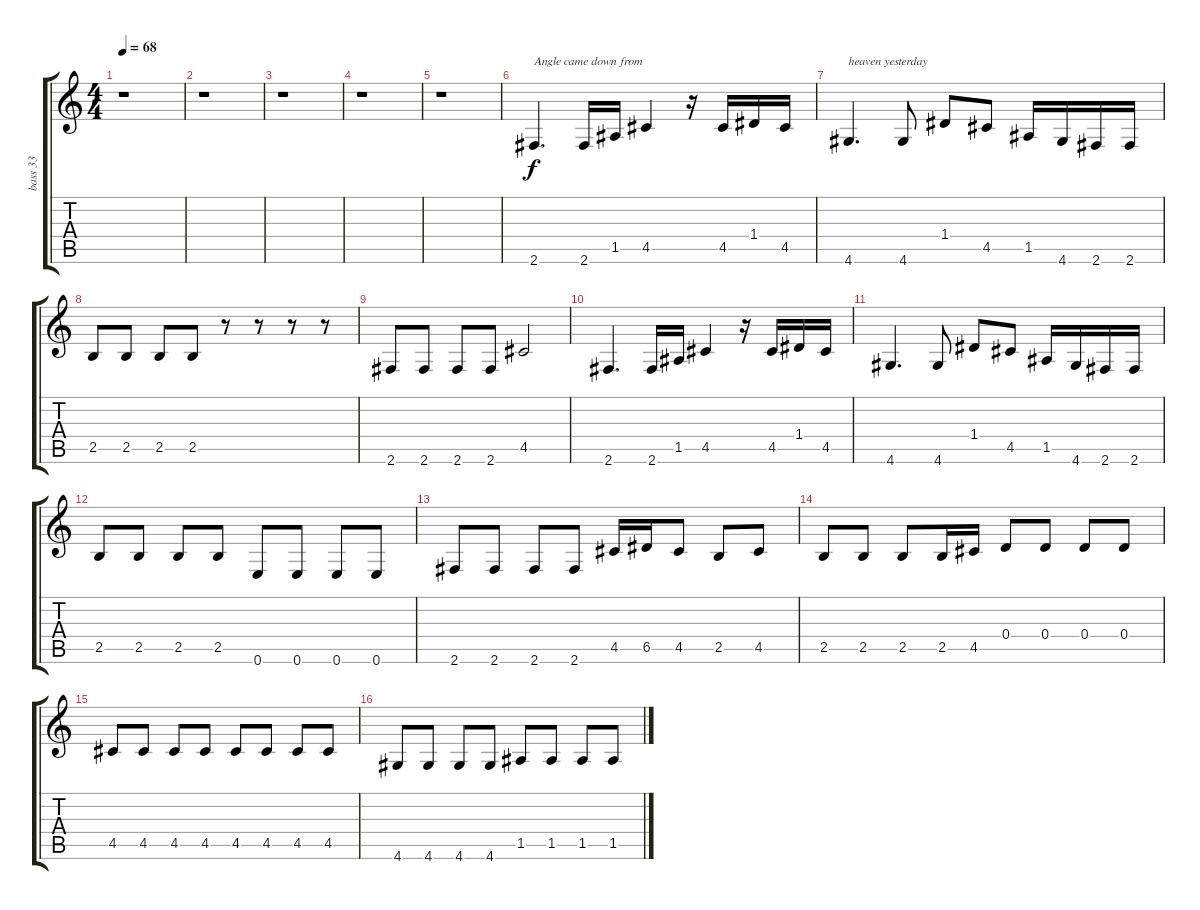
\track ("bass 33" "bass 33") {instrument electricbassfinger}
\staff {score tabs}
\tuning (E4 B3 G3 D3 A2 E2) {hide}
\ts (4 4)
\tempo 68
\clef g2
\ks c
r.1{dy f instrument electricbassfinger} |
r.1 |
r.1 |
r.1 |
r.1 |
2.6.4{d txt "Angle came down from"} 2.6.16 1.5.16 4.5.4 r.16 4.5.16 1.4.16 4.5.16 |
4.6.4{d txt "heaven yesterday"} 4.6.8 1.4.8 4.5.8 1.5.16 4.6.16 2.6.16 2.6.16 |
2.5.8 2.5.8 2.5.8 2.5.8 r.8 r.8 r.8 r.8 |
2.6.8 2.6.8 2.6.8 2.6.8 4.5.2 |
2.6.4{d} 2.6.16 1.5.16 4.5.4 r.16 4.5.16 1.4.16 4.5.16 |
4.6.4{d} 4.6.8 1.4.8 4.5.8 1.5.16 4.6.16 2.6.16 2.6.16 |
2.5.8 2.5.8 2.5.8 2.5.8 0.6.8 0.6.8 0.6.8 0.6.8 |
2.6.8 2.6.8 2.6.8 2.6.8 4.5.16 6.5.16 4.5.8 2.5.8 4.5.8 |
2.5.8 2.5.8 2.5.8 2.5.16 4.5.16 0.4.8 0.4.8 0.4.8 0.4.8 |
4.5.8 4.5.8 4.5.8 4.5.8 4.5.8 4.5.8 4.5.8 4.5.8 |
4.6.8 4.6.8 4.6.8 4.6.8 1.5.8 1.5.8 1.5.8 1.5.8
